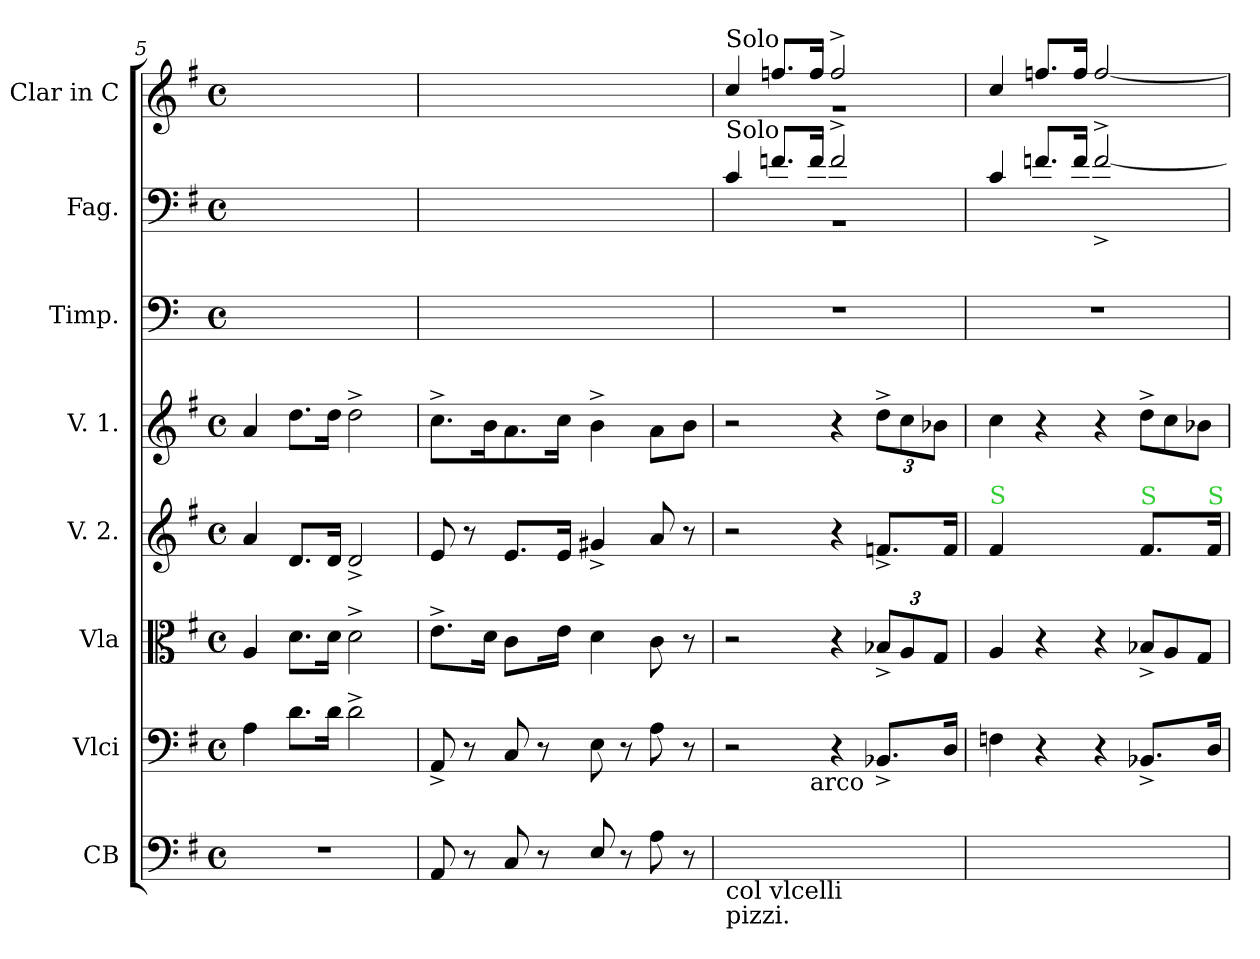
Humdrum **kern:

**kern	**kern	**kern	**kern	**kern	**kern	**kern	**kern
*part8	*part7	*part6	*part5	*part4	*part3	*part2	*part1
*staff8	*staff7	*staff6	*staff5	*staff4	*staff3	*staff2	*staff1
*I"CB	*I"Vlci	*I"Vla	*I"V. 2.	*I"V. 1.	*I"Timp.	*I"Fag.	*I"Clar in C
*I'CB.	*I'vlc	*I'Vla	*I'V	*I'V	*I'Timp	*	*I'Cl.
*clefF4	*clefF4	*clefC3	*clefG2	*clefG2	*clefF4	*clefF4	*clefG2
*k[f#]	*k[f#]	*k[f#]	*k[f#]	*k[f#]	*	*k[f#]	*k[f#]
*e:	*e:	*e:	*e:	*e:	*	*e:	*e:
*M4/4	*M4/4	*M4/4	*M4/4	*M4/4	*M4/4	*M4/4	*M4/4
*met(c)	*met(c)	*met(c)	*met(c)	*met(c)	*met(c)	*met(c)	*met(c)
=5	=5	=5	=5	=5	=5	=5	=5
1r	4A\	4A/	4a/	4a/	1ryy	1ryy	1ryy
.	8.d\L	8.d\L	8.d/L	8.dd\L	.	.	.
.	16d\Jk	16d\Jk	16d/Jk	16dd\Jk	.	.	.
.	2d^>\	2d^>\	2d^</	2dd^>\	.	.	.
=6	=6	=6	=6	=6	=6	=6	=6
8AA/	8AA^</	8.e^>\L	8e/	8.cc^>\L	1ryy	1ryy	1ryy
8r	8r	.	8r	.	.	.	.
.	.	16d\Jk	.	16b\K	.	.	.
8C/	8C/	8c\L	8.e/L	8.a\	.	.	.
8r	8r	16ryy	.	.	.	.	.
.	.	16e\Jk	16e/Jk	16cc\Jk	.	.	.
8E/	8E\	4d\	4g#X^</	4b^>\	.	.	.
8r	8r	.	.	.	.	.	.
8A\	8A\	8c\	8a/	8a\L	.	.	.
8r	8r	8r	8r	8b\J	.	.	.
=7	=7	=7	=7	=7	=7	=7	=7
*	*	*	*	*	*	*^	*^
!	!	!	!	!	!	!	!	!LO:TX:a:t=Solo	!
!	!	!	!	!	!	!LO:TX:a:t=Solo	!	!	!
!LO:TX:b:t=col vlcelli	!	!	!	!	!	!	!	!	!
!LO:TX:b:t=pizzi.	!	!	!	!	!	!	!	!	!
*	*^	*	*	*	*	*	*	*	*
2ryy	2r	4..ryy	2r	2r	2r	1r	4c/	1rBB	4cc/	1r
.	.	.	.	.	.	.	8.fn/L	.	8.ffn/L	.
!	!	!LO:TX:b:t=arco	!	!	!	!	!	!	!	!
.	.	2ryy	.	.	.	.	16f/Jk	.	16ff/Jk	.
4ryy	4r	.	4r	4r	4r	.	2f^</	.	2ff^</	.
8.BB-X^</Lyy	8.BB-X^</L	.	12B-X^>/L	8.fn^</L	12dd^>\L	.	.	.	.	.
.	.	.	12A/	.	12cc\	.	.	.	.	.
.	.	.	12G/J	.	12b-X\J	.	.	.	.	.
16D\Jkyy	16D/Jk	16ryy	.	16f/Jk	.	.	.	.	.	.
*	*	*	*	*	*	*	*v	*v	*	*
*	*	*	*	*	*	*	*	*v	*v
=8	=8	=8	=8	=8	=8	=8	=8	=8
!	!	!	!	!LO:TX:a:color=limegreen:t=S	!	!	!	!
*	*v	*v	*	*	*	*	*	*
4Fn\yy	4Fn\	4A/	4f#/	4cc\	1r	4c/	4cc/
4ryy	4r	4r	4ryy	4r	.	8.fn/L	8.ffn/L
.	.	.	.	.	.	16f/Jk	16ff/Jk
4ryy	4r	4r	4ryy	4r	.	[2f^</	[2ff^</
*	*	*Xtuplet	*	*Xtuplet	*	*	*
!	!	!	!LO:TX:a:color=limegreen:t=S	!	!	!	!
8.BB-X^/Lyy	8.BB-X^</L	12B-X^>/L	8.f#/L	12dd^>\L	.	.	.
.	.	12A/	.	12cc\	.	.	.
.	.	12G/J	.	12b-X\J	.	.	.
!	!	!	!LO:TX:a:color=limegreen:t=S	!	!	!	!
16D/Jkyy	16D/Jk	.	16f#/Jk	.	.	.	.
=	=	=	=	=	=	=	=
*-	*-	*-	*-	*-	*-	*-	*-
